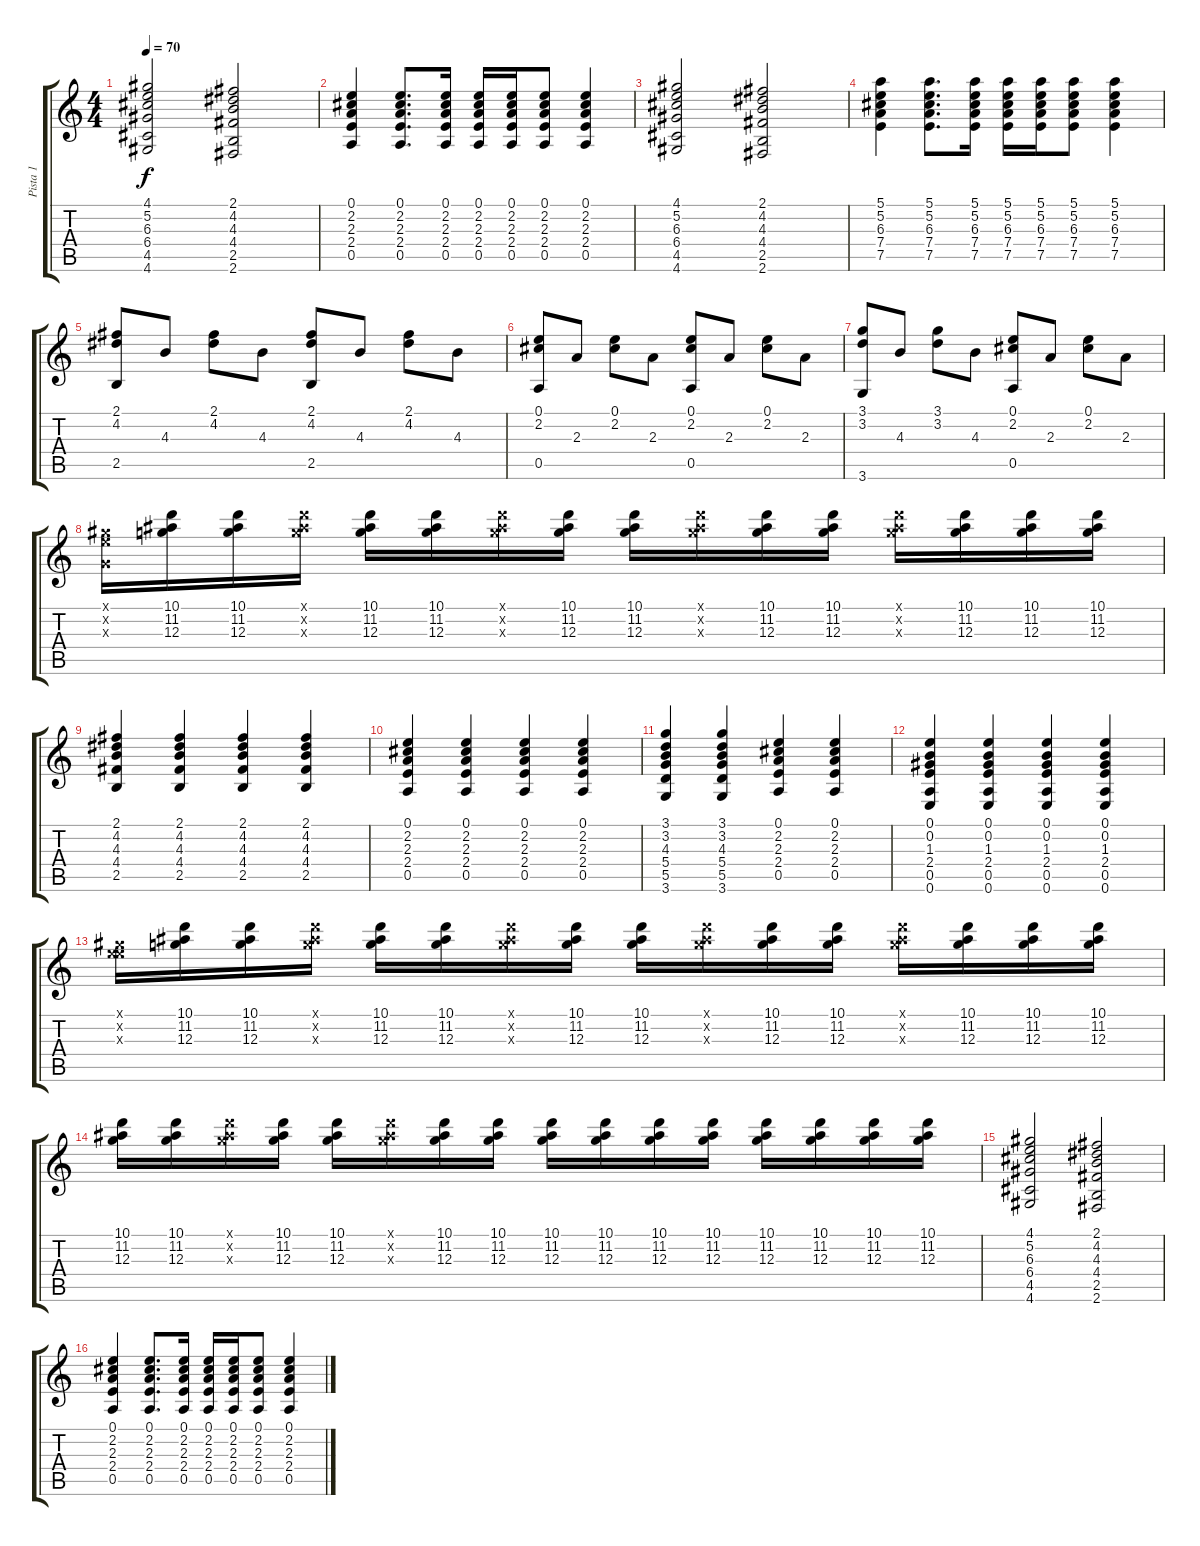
\track ("Pista 1" "Pista 1") {instrument electricguitarjazz}
\staff {score tabs}
\tuning (E4 B3 G3 D3 A2 E2) {hide}
\ts (4 4)
\tempo 70
\clef g2
\ks c
(4.1 5.2 6.3 6.4 4.5 4.6).2{dy f} (2.1 4.2 4.3 4.4 2.5 2.6).2 |
(0.1 2.2 2.3 2.4 0.5).4 (0.1 2.2 2.3 2.4 0.5).8{d} (0.1 2.2 2.3 2.4 0.5).16 (0.1 2.2 2.3 2.4 0.5).16 (0.1 2.2 2.3 2.4 0.5).16 (0.1 2.2 2.3 2.4 0.5).8 (0.1 2.2 2.3 2.4 0.5).4 |
(4.1 5.2 6.3 6.4 4.5 4.6).2 (2.1 4.2 4.3 4.4 2.5 2.6).2 |
(5.1 5.2 6.3 7.4 7.5).4 (5.1 5.2 6.3 7.4 7.5).8{d} (5.1 5.2 6.3 7.4 7.5).16 (5.1 5.2 6.3 7.4 7.5).16 (5.1 5.2 6.3 7.4 7.5).16 (5.1 5.2 6.3 7.4 7.5).8 (5.1 5.2 6.3 7.4 7.5).4 |
(2.1 4.2 2.5).8 4.3.8 (2.1 4.2).8 4.3.8 (2.1 4.2 2.5).8 4.3.8 (2.1 4.2).8 4.3.8 |
(0.1 2.2 0.5).8 2.3.8 (0.1 2.2).8 2.3.8 (0.1 2.2 0.5).8 2.3.8 (0.1 2.2).8 2.3.8 |
(3.1 3.2 3.6).8 4.3.8 (3.1 3.2).8 4.3.8 (0.1 2.2 0.5).8 2.3.8 (0.1 2.2).8 2.3.8 |
(4.1{x} 5.2{x} 0.3{x}).16 (10.1 11.2 12.3).16 (10.1 11.2 12.3).16 (10.1{x} 11.2{x} 12.3{x}).16 (10.1 11.2 12.3).16 (10.1 11.2 12.3).16 (10.1{x} 11.2{x} 12.3{x}).16 (10.1 11.2 12.3).16 (10.1 11.2 12.3).16 (10.1{x} 11.2{x} 12.3{x}).16 (10.1 11.2 12.3).16 (10.1 11.2 12.3).16 (10.1{x} 11.2{x} 12.3{x}).16 (10.1 11.2 12.3).16 (10.1 11.2 12.3).16 (10.1 11.2 12.3).16 |
(2.1 4.2 4.3 4.4 2.5).4 (2.1 4.2 4.3 4.4 2.5).4 (2.1 4.2 4.3 4.4 2.5).4 (2.1 4.2 4.3 4.4 2.5).4 |
(0.1 2.2 2.3 2.4 0.5).4 (0.1 2.2 2.3 2.4 0.5).4 (0.1 2.2 2.3 2.4 0.5).4 (0.1 2.2 2.3 2.4 0.5).4 |
(3.1 3.2 4.3 5.4 5.5 3.6).4 (3.1 3.2 4.3 5.4 5.5 3.6).4 (0.1 2.2 2.3 2.4 0.5).4 (0.1 2.2 2.3 2.4 0.5).4 |
(0.1 0.2 1.3 2.4 0.5 0.6).4 (0.1 0.2 1.3 2.4 0.5 0.6).4 (0.1 0.2 1.3 2.4 0.5 0.6).4 (0.1 0.2 1.3 2.4 0.5 0.6).4 |
(0.1{x} 9.2{x} 9.3{x}).16{volume 10} (10.1 11.2 12.3).16 (10.1 11.2 12.3).16 (10.1{x} 11.2{x} 12.3{x}).16 (10.1 11.2 12.3).16 (10.1 11.2 12.3).16 (10.1{x} 11.2{x} 12.3{x}).16 (10.1 11.2 12.3).16 (10.1 11.2 12.3).16 (10.1{x} 11.2{x} 12.3{x}).16 (10.1 11.2 12.3).16 (10.1 11.2 12.3).16 (10.1{x} 11.2{x} 12.3{x}).16 (10.1 11.2 12.3).16 (10.1 11.2 12.3).16 (10.1 11.2 12.3).16 |
(10.1 11.2 12.3).16 (10.1 11.2 12.3).16 (10.1{x} 11.2{x} 12.3{x}).16 (10.1 11.2 12.3).16 (10.1 11.2 12.3).16 (10.1{x} 11.2{x} 12.3{x}).16 (10.1 11.2 12.3).16 (10.1 11.2 12.3).16 (10.1 11.2 12.3).16 (10.1 11.2 12.3).16 (10.1 11.2 12.3).16 (10.1 11.2 12.3).16 (10.1 11.2 12.3).16 (10.1 11.2 12.3).16 (10.1 11.2 12.3).16 (10.1 11.2 12.3).16 |
(4.1 5.2 6.3 6.4 4.5 4.6).2 (2.1 4.2 4.3 4.4 2.5 2.6).2 |
(0.1 2.2 2.3 2.4 0.5).4 (0.1 2.2 2.3 2.4 0.5).8{d} (0.1 2.2 2.3 2.4 0.5).16 (0.1 2.2 2.3 2.4 0.5).16 (0.1 2.2 2.3 2.4 0.5).16 (0.1 2.2 2.3 2.4 0.5).8 (0.1 2.2 2.3 2.4 0.5).4
